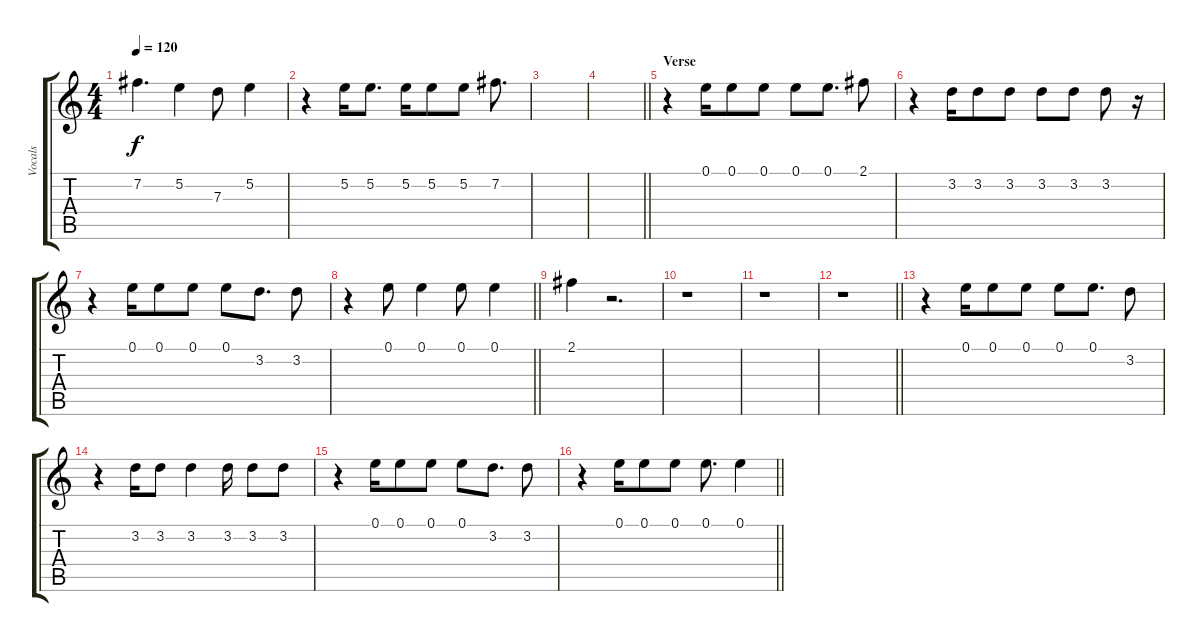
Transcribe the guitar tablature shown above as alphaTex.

\track ("Vocals" "Vocals") {instrument acousticguitarnylon}
\staff {score tabs}
\tuning (E4 B3 G3 D3 A2 E2) {hide}
\ts (4 4)
\tempo 120
\clef g2
\ks c
7.2.4{d dy f} 5.2.4 7.3.8 5.2.4 |
r.4 5.2.16 5.2.8{d} 5.2.16 5.2.8 5.2.8 7.2.8{d} |
|
\barLineRight lightlight
|
\section ("" "Verse")
r.4 0.1.16 0.1.8 0.1.8 0.1.8 0.1.8{d} 2.1.8 |
r.4 3.2.16 3.2.8 3.2.8 3.2.8 3.2.8 3.2.8 r.16 |
r.4 0.1.16 0.1.8 0.1.8 0.1.8 3.2.8{d} 3.2.8 |
\barLineRight lightlight
r.4 0.1.8 0.1.4 0.1.8 0.1.4 |
2.1.4 r.2{d} |
r.1 |
r.1 |
\barLineRight lightlight
r.1 |
r.4 0.1.16 0.1.8 0.1.8 0.1.8 0.1.8{d} 3.2.8 |
r.4 3.2.16 3.2.8 3.2.4 3.2.16 3.2.8 3.2.8 |
r.4 0.1.16 0.1.8 0.1.8 0.1.8 3.2.8{d} 3.2.8 |
\barLineRight lightlight
r.4 0.1.16 0.1.8 0.1.8 0.1.8{d} 0.1.4
